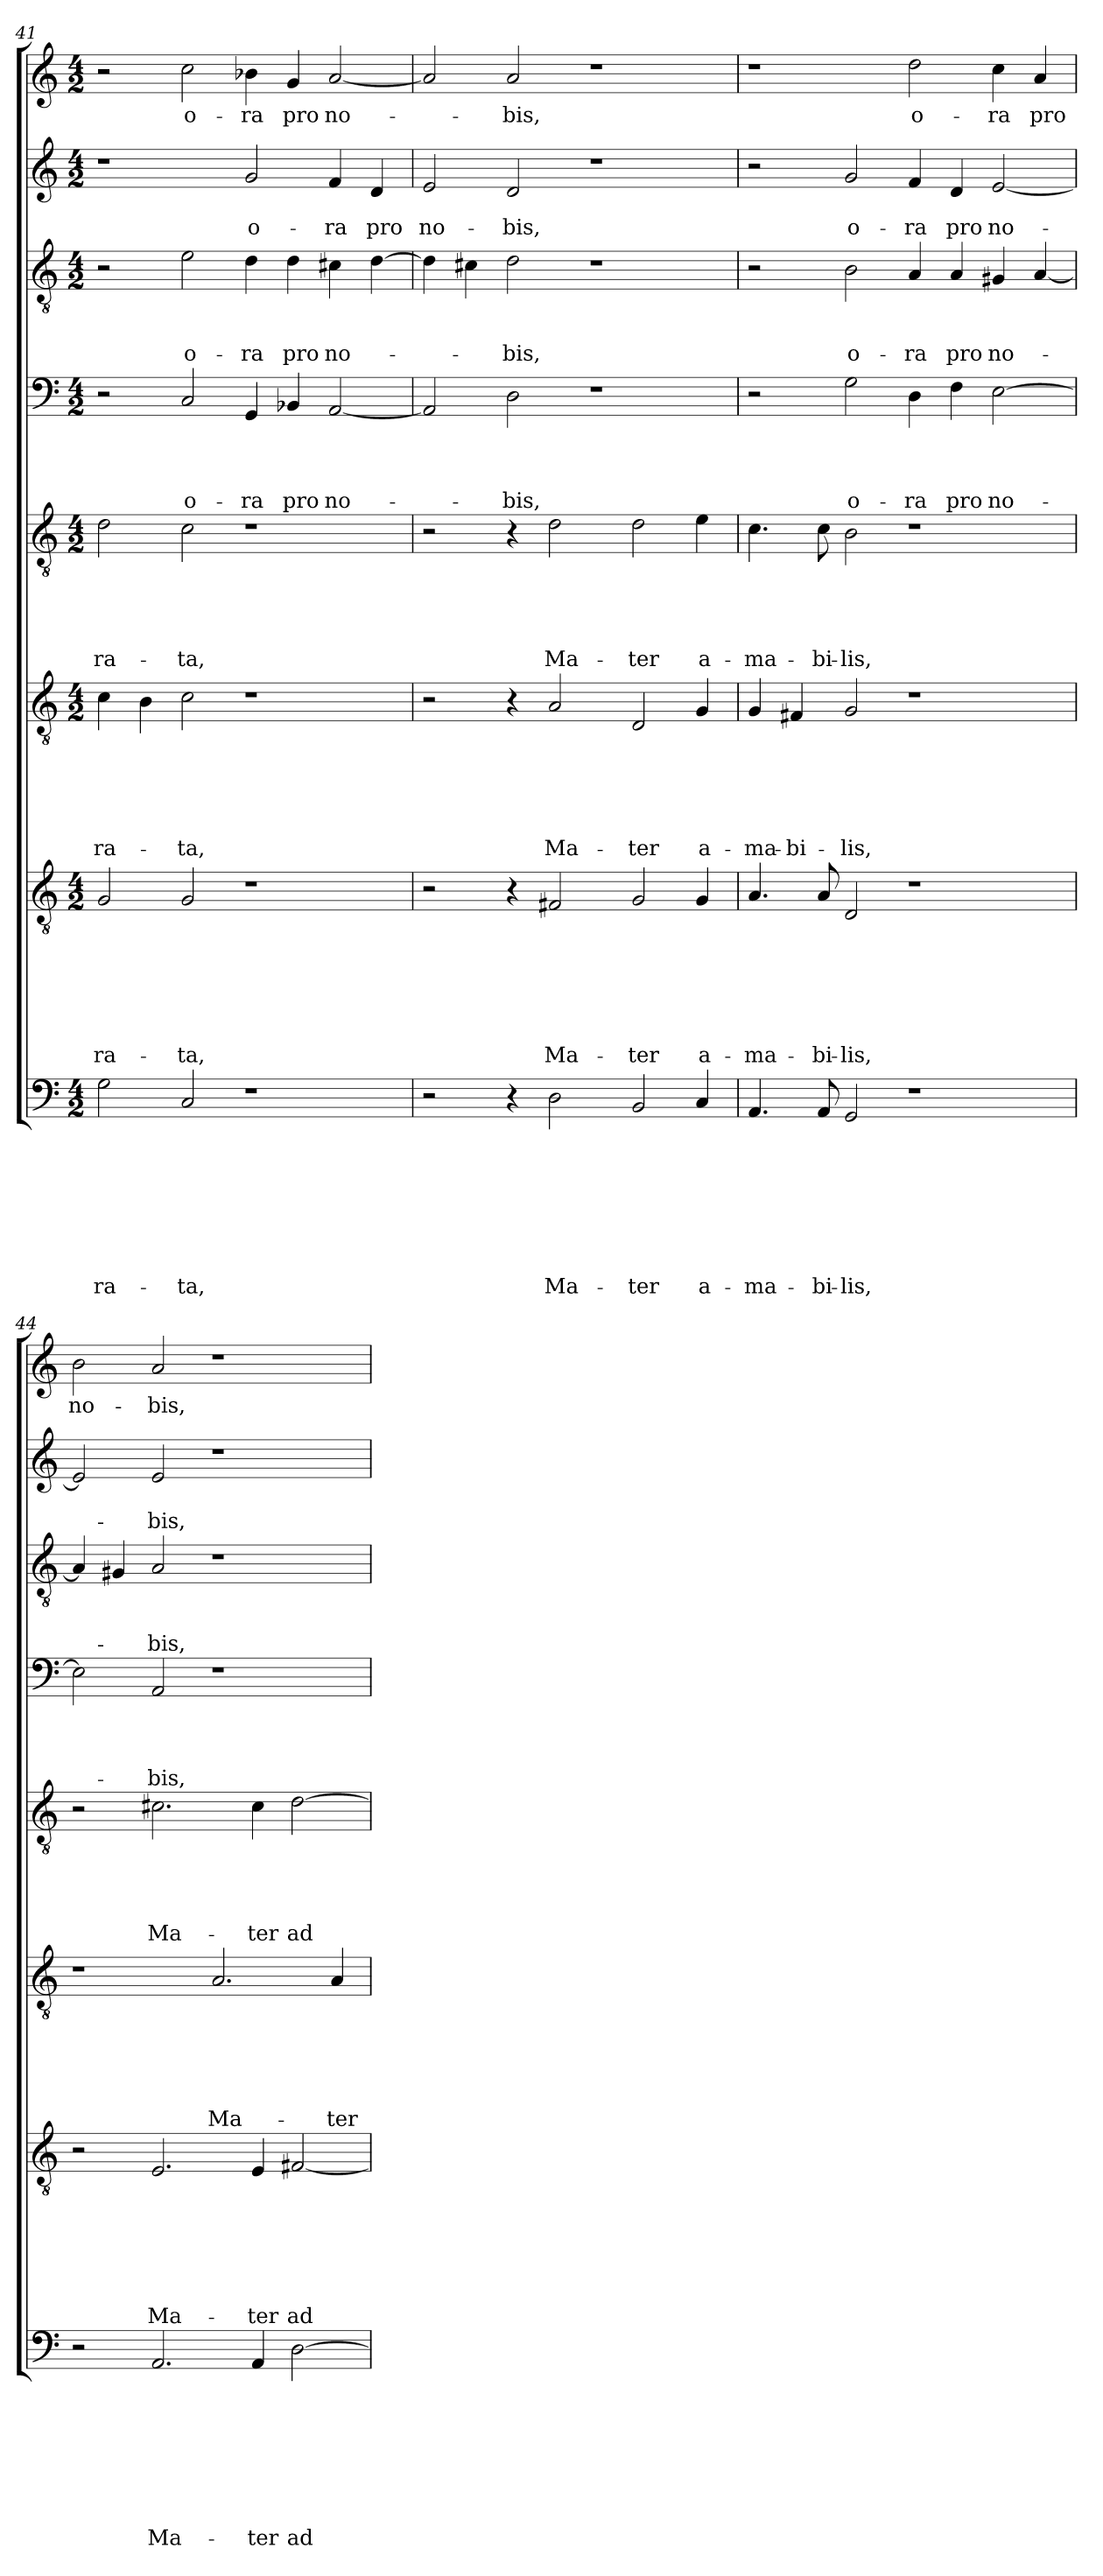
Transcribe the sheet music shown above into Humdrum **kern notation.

**kern	**text	**text	**text	**text	**text	**text	**text	**text	**kern	**text	**text	**text	**text	**text	**text	**text	**kern	**text	**text	**text	**text	**text	**text	**kern	**text	**text	**text	**text	**text	**kern	**text	**text	**text	**text	**kern	**text	**text	**text	**kern	**text	**text	**kern	**text
*part8	*part8	*part8	*part8	*part8	*part8	*part8	*part8	*part8	*part7	*part7	*part7	*part7	*part7	*part7	*part7	*part7	*part6	*part6	*part6	*part6	*part6	*part6	*part6	*part5	*part5	*part5	*part5	*part5	*part5	*part4	*part4	*part4	*part4	*part4	*part3	*part3	*part3	*part3	*part2	*part2	*part2	*part1	*part1
*staff8	*staff8	*staff8	*staff8	*staff8	*staff8	*staff8	*staff8	*staff8	*staff7	*staff7	*staff7	*staff7	*staff7	*staff7	*staff7	*staff7	*staff6	*staff6	*staff6	*staff6	*staff6	*staff6	*staff6	*staff5	*staff5	*staff5	*staff5	*staff5	*staff5	*staff4	*staff4	*staff4	*staff4	*staff4	*staff3	*staff3	*staff3	*staff3	*staff2	*staff2	*staff2	*staff1	*staff1
*clefF4	*	*	*	*	*	*	*	*	*clefGv2	*	*	*	*	*	*	*	*clefGv2	*	*	*	*	*	*	*clefGv2	*	*	*	*	*	*clefF4	*	*	*	*	*clefGv2	*	*	*	*clefG2	*	*	*clefG2	*
*k[]	*	*	*	*	*	*	*	*	*k[]	*	*	*	*	*	*	*	*k[]	*	*	*	*	*	*	*k[]	*	*	*	*	*	*k[]	*	*	*	*	*k[]	*	*	*	*k[]	*	*	*k[]	*
*a:	*	*	*	*	*	*	*	*	*a:	*	*	*	*	*	*	*	*a:	*	*	*	*	*	*	*a:	*	*	*	*	*	*a:	*	*	*	*	*a:	*	*	*	*a:	*	*	*a:	*
*M4/2	*	*	*	*	*	*	*	*	*M4/2	*	*	*	*	*	*	*	*M4/2	*	*	*	*	*	*	*M4/2	*	*	*	*	*	*M4/2	*	*	*	*	*M4/2	*	*	*	*M4/2	*	*	*M4/2	*
=41	=41	=41	=41	=41	=41	=41	=41	=41	=41	=41	=41	=41	=41	=41	=41	=41	=41	=41	=41	=41	=41	=41	=41	=41	=41	=41	=41	=41	=41	=41	=41	=41	=41	=41	=41	=41	=41	=41	=41	=41	=41	=41	=41
!	!	!	!	!	!	!	!	!LO:LY:b	!	!	!	!	!	!	!	!LO:LY:b	!	!	!	!	!	!	!LO:LY:b	!	!	!	!	!	!LO:LY:b	!	!	!	!	!	!	!	!	!	!	!	!	!	!
2G\	.	.	.	.	.	.	.	-ra-	2G/	.	.	.	.	.	.	-ra-	4c\	.	.	.	.	.	-ra-	2d\	.	.	.	.	-ra-	2r	.	.	.	.	2r	.	.	.	1r	.	.	2r	.
.	.	.	.	.	.	.	.	.	.	.	.	.	.	.	.	.	4B\	.	.	.	.	.	.	.	.	.	.	.	.	.	.	.	.	.	.	.	.	.	.	.	.	.	.
!	!	!	!	!	!	!	!	!LO:LY:b	!	!	!	!	!	!	!	!LO:LY:b	!	!	!	!	!	!	!LO:LY:b	!	!	!	!	!	!LO:LY:b	!	!	!	!	!LO:LY:b	!	!	!	!LO:LY:b	!	!	!	!	!LO:LY:b
2C/	.	.	.	.	.	.	.	-ta,	2G/	.	.	.	.	.	.	-ta,	2c\	.	.	.	.	.	-ta,	2c\	.	.	.	.	-ta,	2C/	.	.	.	o-	2e\	.	.	o-	.	.	.	2cc\	o-
!	!	!	!	!	!	!	!	!	!	!	!	!	!	!	!	!	!	!	!	!	!	!	!	!	!	!	!	!	!	!	!	!	!	!LO:LY:b	!	!	!	!LO:LY:b	!	!	!LO:LY:b	!	!LO:LY:b
1r	.	.	.	.	.	.	.	.	1r	.	.	.	.	.	.	.	1r	.	.	.	.	.	.	1r	.	.	.	.	.	4GG/	.	.	.	-ra	4d\	.	.	-ra	2g/	.	o-	4b-X\	-ra
!	!	!	!	!	!	!	!	!	!	!	!	!	!	!	!	!	!	!	!	!	!	!	!	!	!	!	!	!	!	!	!	!	!	!LO:LY:b	!	!	!	!LO:LY:b	!	!	!	!	!LO:LY:b
.	.	.	.	.	.	.	.	.	.	.	.	.	.	.	.	.	.	.	.	.	.	.	.	.	.	.	.	.	.	4BB-X/	.	.	.	pro	4d\	.	.	pro	.	.	.	4g/	pro
!	!	!	!	!	!	!	!	!	!	!	!	!	!	!	!	!	!	!	!	!	!	!	!	!	!	!	!	!	!	!	!	!	!	!LO:LY:b	!	!	!	!LO:LY:b	!	!	!LO:LY:b	!	!LO:LY:b
.	.	.	.	.	.	.	.	.	.	.	.	.	.	.	.	.	.	.	.	.	.	.	.	.	.	.	.	.	.	[2AA/	.	.	.	no-	4c#X\	.	.	no-	4f/	.	-ra	[2a/	no-
!	!	!	!	!	!	!	!	!	!	!	!	!	!	!	!	!	!	!	!	!	!	!	!	!	!	!	!	!	!	!	!	!	!	!	!	!	!	!	!	!	!LO:LY:b	!	!
.	.	.	.	.	.	.	.	.	.	.	.	.	.	.	.	.	.	.	.	.	.	.	.	.	.	.	.	.	.	.	.	.	.	.	[4d\	.	.	.	4d/	.	pro	.	.
=42	=42	=42	=42	=42	=42	=42	=42	=42	=42	=42	=42	=42	=42	=42	=42	=42	=42	=42	=42	=42	=42	=42	=42	=42	=42	=42	=42	=42	=42	=42	=42	=42	=42	=42	=42	=42	=42	=42	=42	=42	=42	=42	=42
!	!	!	!	!	!	!	!	!	!	!	!	!	!	!	!	!	!	!	!	!	!	!	!	!	!	!	!	!	!	!	!	!	!	!	!	!	!	!	!	!	!LO:LY:b	!	!
2r	.	.	.	.	.	.	.	.	2r	.	.	.	.	.	.	.	2r	.	.	.	.	.	.	2r	.	.	.	.	.	2AA/]	.	.	.	.	4d\]	.	.	.	2e/	.	no-	2a/]	.
.	.	.	.	.	.	.	.	.	.	.	.	.	.	.	.	.	.	.	.	.	.	.	.	.	.	.	.	.	.	.	.	.	.	.	4c#X\	.	.	.	.	.	.	.	.
!	!	!	!	!	!	!	!	!	!	!	!	!	!	!	!	!	!	!	!	!	!	!	!	!	!	!	!	!	!	!	!	!	!	!LO:LY:b	!	!	!	!LO:LY:b	!	!	!LO:LY:b	!	!LO:LY:b
4r	.	.	.	.	.	.	.	.	4r	.	.	.	.	.	.	.	4r	.	.	.	.	.	.	4r	.	.	.	.	.	2D\	.	.	.	-bis,	2d\	.	.	-bis,	2d/	.	-bis,	2a/	-bis,
!	!	!	!	!	!	!	!	!LO:LY:b	!	!	!	!	!	!	!	!LO:LY:b	!	!	!	!	!	!	!LO:LY:b	!	!	!	!	!	!LO:LY:b	!	!	!	!	!	!	!	!	!	!	!	!	!	!
2D\	.	.	.	.	.	.	.	Ma-	2F#X/	.	.	.	.	.	.	Ma-	2A/	.	.	.	.	.	Ma-	2d\	.	.	.	.	Ma-	.	.	.	.	.	.	.	.	.	.	.	.	.	.
.	.	.	.	.	.	.	.	.	.	.	.	.	.	.	.	.	.	.	.	.	.	.	.	.	.	.	.	.	.	1r	.	.	.	.	1r	.	.	.	1r	.	.	1r	.
!	!	!	!	!	!	!	!	!LO:LY:b	!	!	!	!	!	!	!	!LO:LY:b	!	!	!	!	!	!	!LO:LY:b	!	!	!	!	!	!LO:LY:b	!	!	!	!	!	!	!	!	!	!	!	!	!	!
2BB/	.	.	.	.	.	.	.	-ter	2G/	.	.	.	.	.	.	-ter	2D/	.	.	.	.	.	-ter	2d\	.	.	.	.	-ter	.	.	.	.	.	.	.	.	.	.	.	.	.	.
!	!	!	!	!	!	!	!	!LO:LY:b	!	!	!	!	!	!	!	!LO:LY:b	!	!	!	!	!	!	!LO:LY:b	!	!	!	!	!	!LO:LY:b	!	!	!	!	!	!	!	!	!	!	!	!	!	!
4C/	.	.	.	.	.	.	.	a-	4G/	.	.	.	.	.	.	a-	4G/	.	.	.	.	.	a-	4e\	.	.	.	.	a-	.	.	.	.	.	.	.	.	.	.	.	.	.	.
=43	=43	=43	=43	=43	=43	=43	=43	=43	=43	=43	=43	=43	=43	=43	=43	=43	=43	=43	=43	=43	=43	=43	=43	=43	=43	=43	=43	=43	=43	=43	=43	=43	=43	=43	=43	=43	=43	=43	=43	=43	=43	=43	=43
!	!	!	!	!	!	!	!	!LO:LY:b	!	!	!	!	!	!	!	!LO:LY:b	!	!	!	!	!	!	!LO:LY:b	!	!	!	!	!	!LO:LY:b	!	!	!	!	!	!	!	!	!	!	!	!	!	!
4.AA/	.	.	.	.	.	.	.	-ma-	4.A/	.	.	.	.	.	.	-ma-	4G/	.	.	.	.	.	-ma-	4.c\	.	.	.	.	-ma-	2r	.	.	.	.	2r	.	.	.	2r	.	.	1r	.
!	!	!	!	!	!	!	!	!	!	!	!	!	!	!	!	!	!	!	!	!	!	!	!LO:LY:b	!	!	!	!	!	!	!	!	!	!	!	!	!	!	!	!	!	!	!	!
.	.	.	.	.	.	.	.	.	.	.	.	.	.	.	.	.	4F#X/	.	.	.	.	.	-bi-	.	.	.	.	.	.	.	.	.	.	.	.	.	.	.	.	.	.	.	.
!	!	!	!	!	!	!	!	!LO:LY:b	!	!	!	!	!	!	!	!LO:LY:b	!	!	!	!	!	!	!	!	!	!	!	!	!LO:LY:b	!	!	!	!	!	!	!	!	!	!	!	!	!	!
8AA/	.	.	.	.	.	.	.	-bi-	8A/	.	.	.	.	.	.	-bi-	.	.	.	.	.	.	.	8c\	.	.	.	.	-bi-	.	.	.	.	.	.	.	.	.	.	.	.	.	.
!	!	!	!	!	!	!	!	!LO:LY:b	!	!	!	!	!	!	!	!LO:LY:b	!	!	!	!	!	!	!LO:LY:b	!	!	!	!	!	!LO:LY:b	!	!	!	!	!LO:LY:b	!	!	!	!LO:LY:b	!	!	!LO:LY:b	!	!
2GG/	.	.	.	.	.	.	.	-lis,	2D/	.	.	.	.	.	.	-lis,	2G/	.	.	.	.	.	-lis,	2B\	.	.	.	.	-lis,	2G\	.	.	.	o-	2B\	.	.	o-	2g/	.	o-	.	.
!	!	!	!	!	!	!	!	!	!	!	!	!	!	!	!	!	!	!	!	!	!	!	!	!	!	!	!	!	!	!	!	!	!	!LO:LY:b	!	!	!	!LO:LY:b	!	!	!LO:LY:b	!	!LO:LY:b
1r	.	.	.	.	.	.	.	.	1r	.	.	.	.	.	.	.	1r	.	.	.	.	.	.	1r	.	.	.	.	.	4D\	.	.	.	-ra	4A/	.	.	-ra	4f/	.	-ra	2dd\	o-
!	!	!	!	!	!	!	!	!	!	!	!	!	!	!	!	!	!	!	!	!	!	!	!	!	!	!	!	!	!	!	!	!	!	!LO:LY:b	!	!	!	!LO:LY:b	!	!	!LO:LY:b	!	!
.	.	.	.	.	.	.	.	.	.	.	.	.	.	.	.	.	.	.	.	.	.	.	.	.	.	.	.	.	.	4F\	.	.	.	pro	4A/	.	.	pro	4d/	.	pro	.	.
!	!	!	!	!	!	!	!	!	!	!	!	!	!	!	!	!	!	!	!	!	!	!	!	!	!	!	!	!	!	!	!	!	!	!LO:LY:b	!	!	!	!LO:LY:b	!	!	!LO:LY:b	!	!LO:LY:b
.	.	.	.	.	.	.	.	.	.	.	.	.	.	.	.	.	.	.	.	.	.	.	.	.	.	.	.	.	.	[2E\	.	.	.	no-	4G#X/	.	.	no-	[2e/	.	no-	4cc\	-ra
!	!	!	!	!	!	!	!	!	!	!	!	!	!	!	!	!	!	!	!	!	!	!	!	!	!	!	!	!	!	!	!	!	!	!	!	!	!	!	!	!	!	!	!LO:LY:b
.	.	.	.	.	.	.	.	.	.	.	.	.	.	.	.	.	.	.	.	.	.	.	.	.	.	.	.	.	.	.	.	.	.	.	[4A/	.	.	.	.	.	.	4a/	pro
=44	=44	=44	=44	=44	=44	=44	=44	=44	=44	=44	=44	=44	=44	=44	=44	=44	=44	=44	=44	=44	=44	=44	=44	=44	=44	=44	=44	=44	=44	=44	=44	=44	=44	=44	=44	=44	=44	=44	=44	=44	=44	=44	=44
!	!	!	!	!	!	!	!	!	!	!	!	!	!	!	!	!	!	!	!	!	!	!	!	!	!	!	!	!	!	!	!	!	!	!	!	!	!	!	!	!	!	!	!LO:LY:b
2r	.	.	.	.	.	.	.	.	2r	.	.	.	.	.	.	.	1r	.	.	.	.	.	.	2r	.	.	.	.	.	2E\]	.	.	.	.	4A/]	.	.	.	2e/]	.	.	2b\	no-
.	.	.	.	.	.	.	.	.	.	.	.	.	.	.	.	.	.	.	.	.	.	.	.	.	.	.	.	.	.	.	.	.	.	.	4G#X/	.	.	.	.	.	.	.	.
!	!	!	!	!	!	!	!	!LO:LY:b	!	!	!	!	!	!	!	!LO:LY:b	!	!	!	!	!	!	!	!	!	!	!	!	!LO:LY:b	!	!	!	!	!LO:LY:b	!	!	!	!LO:LY:b	!	!	!LO:LY:b	!	!LO:LY:b
2.AA/	.	.	.	.	.	.	.	Ma-	2.E/	.	.	.	.	.	.	Ma-	.	.	.	.	.	.	.	2.c#X\	.	.	.	.	Ma-	2AA/	.	.	.	-bis,	2A/	.	.	-bis,	2e/	.	-bis,	2a/	-bis,
!	!	!	!	!	!	!	!	!	!	!	!	!	!	!	!	!	!	!	!	!	!	!	!LO:LY:b	!	!	!	!	!	!	!	!	!	!	!	!	!	!	!	!	!	!	!	!
.	.	.	.	.	.	.	.	.	.	.	.	.	.	.	.	.	2.A/	.	.	.	.	.	Ma-	.	.	.	.	.	.	1r	.	.	.	.	1r	.	.	.	1r	.	.	1r	.
!	!	!	!	!	!	!	!	!LO:LY:b	!	!	!	!	!	!	!	!LO:LY:b	!	!	!	!	!	!	!	!	!	!	!	!	!LO:LY:b	!	!	!	!	!	!	!	!	!	!	!	!	!	!
4AA/	.	.	.	.	.	.	.	-ter	4E/	.	.	.	.	.	.	-ter	.	.	.	.	.	.	.	4c#\	.	.	.	.	-ter	.	.	.	.	.	.	.	.	.	.	.	.	.	.
!	!	!	!	!	!	!	!	!LO:LY:b	!	!	!	!	!	!	!	!LO:LY:b	!	!	!	!	!	!	!	!	!	!	!	!	!LO:LY:b	!	!	!	!	!	!	!	!	!	!	!	!	!	!
[2D\	.	.	.	.	.	.	.	ad-	[2F#X/	.	.	.	.	.	.	ad-	.	.	.	.	.	.	.	[2d\	.	.	.	.	ad-	.	.	.	.	.	.	.	.	.	.	.	.	.	.
!	!	!	!	!	!	!	!	!	!	!	!	!	!	!	!	!	!	!	!	!	!	!	!LO:LY:b	!	!	!	!	!	!	!	!	!	!	!	!	!	!	!	!	!	!	!	!
.	.	.	.	.	.	.	.	.	.	.	.	.	.	.	.	.	4A/	.	.	.	.	.	-ter	.	.	.	.	.	.	.	.	.	.	.	.	.	.	.	.	.	.	.	.
=	=	=	=	=	=	=	=	=	=	=	=	=	=	=	=	=	=	=	=	=	=	=	=	=	=	=	=	=	=	=	=	=	=	=	=	=	=	=	=	=	=	=	=
*-	*-	*-	*-	*-	*-	*-	*-	*-	*-	*-	*-	*-	*-	*-	*-	*-	*-	*-	*-	*-	*-	*-	*-	*-	*-	*-	*-	*-	*-	*-	*-	*-	*-	*-	*-	*-	*-	*-	*-	*-	*-	*-	*-
